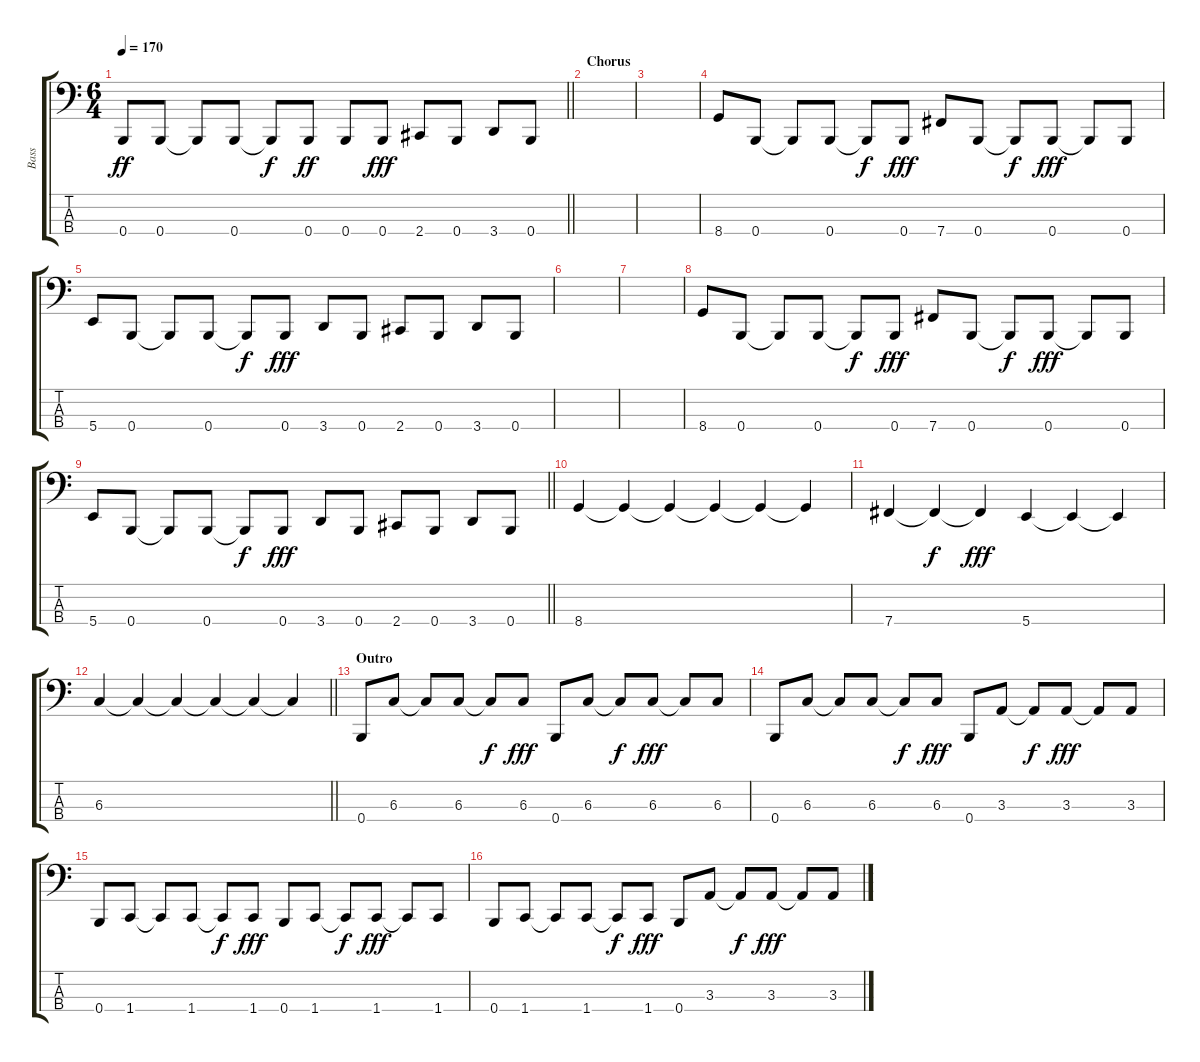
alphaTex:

\track ("Bass" "Bass") {instrument electricbassfinger}
\staff {score tabs}
\tuning (E2 B1 Gb1 B0) {hide}
\ts (6 4)
\tempo 170
\clef f4
\barLineRight lightlight
\ks c
0.4.8{dy ff} 0.4.8 0.4{t}.8 0.4.8 0.4{t}.8{dy f} 0.4.8{dy ff} 0.4.8 0.4.8{dy fff} 2.4.8 0.4.8 3.4.8 0.4.8 |
\section ("" "Chorus")
|
|
8.4.8 0.4.8 0.4{t}.8 0.4.8 0.4{t}.8{dy f} 0.4.8{dy fff} 7.4.8 0.4.8 0.4{t}.8{dy f} 0.4.8{dy fff} 0.4{t}.8 0.4.8 |
5.4.8 0.4.8 0.4{t}.8 0.4.8 0.4{t}.8{dy f} 0.4.8{dy fff} 3.4.8 0.4.8 2.4.8 0.4.8 3.4.8 0.4.8 |
|
|
8.4.8 0.4.8 0.4{t}.8 0.4.8 0.4{t}.8{dy f} 0.4.8{dy fff} 7.4.8 0.4.8 0.4{t}.8{dy f} 0.4.8{dy fff} 0.4{t}.8 0.4.8 |
\barLineRight lightlight
5.4.8 0.4.8 0.4{t}.8 0.4.8 0.4{t}.8{dy f} 0.4.8{dy fff} 3.4.8 0.4.8 2.4.8 0.4.8 3.4.8 0.4.8 |
8.4.4 8.4{t}.4 8.4{t}.4 8.4{t}.4 8.4{t}.4 8.4{t}.4 |
7.4.4 7.4{t}.4{dy f} 7.4{t}.4{dy fff} 5.4.4 5.4{t}.4 5.4{t}.4 |
\barLineRight lightlight
6.3.4 6.3{t}.4 6.3{t}.4 6.3{t}.4 6.3{t}.4 6.3{t}.4 |
\section ("" "Outro")
0.4.8 6.3.8 6.3{t}.8 6.3.8 6.3{t}.8{dy f} 6.3.8{dy fff} 0.4.8 6.3.8 6.3{t}.8{dy f} 6.3.8{dy fff} 6.3{t}.8 6.3.8 |
0.4.8 6.3.8 6.3{t}.8 6.3.8 6.3{t}.8{dy f} 6.3.8{dy fff} 0.4.8 3.3.8 3.3{t}.8{dy f} 3.3.8{dy fff} 3.3{t}.8 3.3.8 |
0.4.8 1.4.8 1.4{t}.8 1.4.8 1.4{t}.8{dy f} 1.4.8{dy fff} 0.4.8 1.4.8 1.4{t}.8{dy f} 1.4.8{dy fff} 1.4{t}.8 1.4.8 |
0.4.8 1.4.8 1.4{t}.8 1.4.8 1.4{t}.8{dy f} 1.4.8{dy fff} 0.4.8 3.3.8 3.3{t}.8{dy f} 3.3.8{dy fff} 3.3{t}.8 3.3.8
